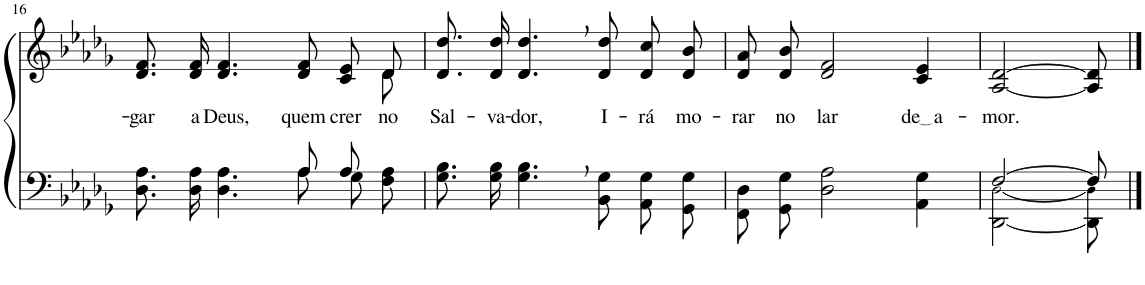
**kern	**kern	**text
*part2	*part1	*part1
*staff2	*staff1	*staff1
*I"Parte III e IV	*I"Parte I e II	*
!!LO:PB:g=z
*clefF4	*clefG2	*
*Trd-1c-2	*Trd-1c-2	*
*k[b-e-a-d-g-]	*k[b-e-a-d-g-]	*
*M4/4	*M4/4	*
=16	=16	=16
*^	*	*
!	!	!	!LO:LY:b
*	*	*^	*
2ryy	8.D-\ 8.A-\L	8.d-/ 8.f/L	2..ryy	-gar
!	!	!	!	!LO:LY:b
.	16D-\ 16A-\Jk	16d-/ 16f/Jk	.	a
!	!	!	!	!LO:LY:b
.	4.D-\ 4.A-\	4.d-/ 4.f/	.	Deus,
8ryy	.	.	.	.
!	!	!	!	!LO:LY:b
8A-/	8A-\	8d-/ 8f/	.	quem
!	!	!	!	!LO:LY:b
8A-/	8G-\L	8c/ 8e-/L	.	crer
!	!	!	!	!LO:LY:b
8ryy	8F\ 8A-\J	8d-/J	8d-\	no
=17	=17	=17	=17	=17
!	!	!	!	!LO:LY:b
*v	*v	*	*	*
*	*v	*v	*
8.G-\ 8.B-\L	8.d-/ 8.dd-/L	Sal-
!	!	!LO:LY:b
16G-\ 16B-\Jk	16d-/ 16dd-/Jk	-va-
!	!	!LO:LY:b
4.G-\, 4.B-\,	4.d-/, 4.dd-/,	-dor,
!	!	!LO:LY:b
8BB-\ 8G-\	8d-/ 8dd-/	I-
!	!	!LO:LY:b
8AA-\ 8G-\L	8d-/ 8cc/L	-rá
!	!	!LO:LY:b
8GG-\ 8G-\J	8d-/ 8b-/J	mo-
=18	=18	=18
!	!	!LO:LY:b
8FF/ 8D-/L	8d-/ 8a-/L	-rar
!	!	!LO:LY:b
8GG-/ 8G-/J	8d-/ 8b-/J	no
!	!	!LO:LY:b
2D-\ 2A-\	2d-/ 2f/	lar
!	!	!LO:LY:b
4AA-\ 4G-\	4c/ 4e-/	de a
=19	=19	=19
*^	*	*
!	!	!	!LO:LY:b
[2F/	[2DD-\ [2D-!\	[2A-/ [2d-/	-mor.
8F/]	8DD-\] 8D-!\]	8A-/] 8d-/]	.
*v	*v	*	*
==	==	==
*-	*-	*-
